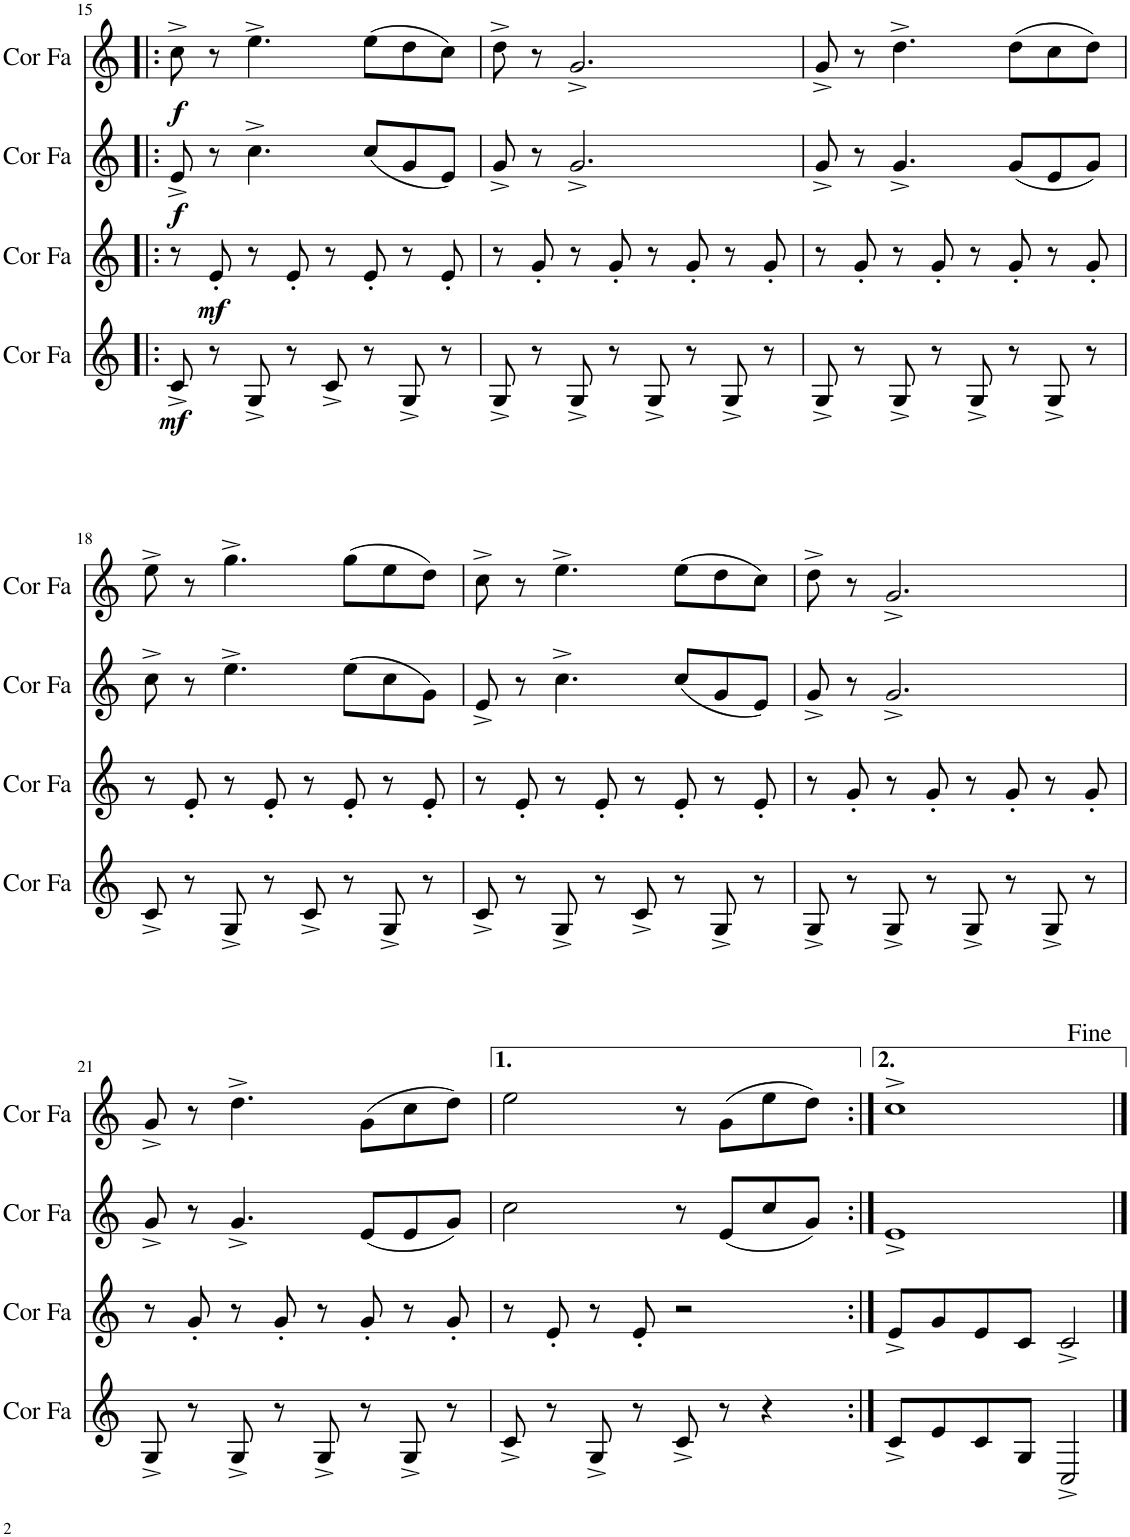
**kern	**dynam	**kern	**dynam	**kern	**dynam	**kern	**dynam
*part4	*part4	*part3	*part3	*part2	*part2	*part1	*part1
*staff4	*staff4	*staff3	*staff3	*staff2	*staff2	*staff1	*staff1
*I"Cor en Fa	*	*I"Cor en Fa	*	*I"Cor en Fa	*	*I"Cor en Fa	*
*I'Cor Fa	*	*I'Cor Fa	*	*I'Cor Fa	*	*I'Cor Fa	*
!!LO:PB:g=z
*clefG2	*	*clefG2	*	*clefG2	*	*clefG2	*
*Trd4c7	*	*Trd4c7	*	*Trd4c7	*	*Trd4c7	*
*k[]	*	*k[]	*	*k[]	*	*k[]	*
*M4/4	*	*M4/4	*	*M4/4	*	*M4/4	*
=15!|:	=15!|:	=15!|:	=15!|:	=15!|:	=15!|:	=15!|:	=15!|:
!	!LO:DY:b	!	!	!	!LO:DY:b	!	!LO:DY:b
8c^/	mf	8r	.	8e^/	f	8cc^\	f
!	!	!	!LO:DY:b	!	!	!	!
8r	.	8e'/	mf	8r	.	8r	.
8G^/	.	8r	.	4.cc^\	.	4.ee^\	.
8r	.	8e'/	.	.	.	.	.
8c^/	.	8r	.	.	.	.	.
8r	.	8e'/	.	(8cc/L	.	(8ee\L	.
8G^/	.	8r	.	8g/	.	8dd\	.
8r	.	8e'/	.	8e/J)	.	8cc\J)	.
=16	=16	=16	=16	=16	=16	=16	=16
8G^/	.	8r	.	8g^/	.	8dd^\	.
8r	.	8g'/	.	8r	.	8r	.
8G^/	.	8r	.	2.g^/	.	2.g^/	.
8r	.	8g'/	.	.	.	.	.
8G^/	.	8r	.	.	.	.	.
8r	.	8g'/	.	.	.	.	.
8G^/	.	8r	.	.	.	.	.
8r	.	8g'/	.	.	.	.	.
=17	=17	=17	=17	=17	=17	=17	=17
8G^/	.	8r	.	8g^/	.	8g^/	.
8r	.	8g'/	.	8r	.	8r	.
8G^/	.	8r	.	4.g^/	.	4.dd^\	.
8r	.	8g'/	.	.	.	.	.
8G^/	.	8r	.	.	.	.	.
8r	.	8g'/	.	(8g/L	.	(8dd\L	.
8G^/	.	8r	.	8e/	.	8cc\	.
8r	.	8g'/	.	8g/J)	.	8dd\J)	.
!!LO:LB:g=z
=18	=18	=18	=18	=18	=18	=18	=18
8c^/	.	8r	.	8cc^\	.	8ee^\	.
8r	.	8e'/	.	8r	.	8r	.
8G^/	.	8r	.	4.ee^\	.	4.gg^\	.
8r	.	8e'/	.	.	.	.	.
8c^/	.	8r	.	.	.	.	.
8r	.	8e'/	.	(8ee\L	.	(8gg\L	.
8G^/	.	8r	.	8cc\	.	8ee\	.
8r	.	8e'/	.	8g\J)	.	8dd\J)	.
=19	=19	=19	=19	=19	=19	=19	=19
8c^/	.	8r	.	8e^/	.	8cc^\	.
8r	.	8e'/	.	8r	.	8r	.
8G^/	.	8r	.	4.cc^\	.	4.ee^\	.
8r	.	8e'/	.	.	.	.	.
8c^/	.	8r	.	.	.	.	.
8r	.	8e'/	.	(8cc/L	.	(8ee\L	.
8G^/	.	8r	.	8g/	.	8dd\	.
8r	.	8e'/	.	8e/J)	.	8cc\J)	.
=20	=20	=20	=20	=20	=20	=20	=20
8G^/	.	8r	.	8g^/	.	8dd^\	.
8r	.	8g'/	.	8r	.	8r	.
8G^/	.	8r	.	2.g^/	.	2.g^/	.
8r	.	8g'/	.	.	.	.	.
8G^/	.	8r	.	.	.	.	.
8r	.	8g'/	.	.	.	.	.
8G^/	.	8r	.	.	.	.	.
8r	.	8g'/	.	.	.	.	.
!!LO:LB:g=z
=21	=21	=21	=21	=21	=21	=21	=21
8G^/	.	8r	.	8g^/	.	8g^/	.
8r	.	8g'/	.	8r	.	8r	.
8G^/	.	8r	.	4.g^/	.	4.dd^\	.
8r	.	8g'/	.	.	.	.	.
8G^/	.	8r	.	.	.	.	.
8r	.	8g'/	.	(8e/L	.	(8g\L	.
8G^/	.	8r	.	8e/	.	8cc\	.
8r	.	8g'/	.	8g/J)	.	8dd\J)	.
=22	=22	=22	=22	=22	=22	=22	=22
8c^/	.	8r	.	2cc\	.	2ee\	.
8r	.	8e'/	.	.	.	.	.
8G^/	.	8r	.	.	.	.	.
8r	.	8e'/	.	.	.	.	.
8c^/	.	2r	.	8r	.	8r	.
8r	.	.	.	(8e/L	.	(8g\L	.
4r	.	.	.	8cc/	.	8ee\	.
.	.	.	.	8g/J)	.	8dd\J)	.
=23:|!	=23:|!	=23:|!	=23:|!	=23:|!	=23:|!	=23:|!	=23:|!
8c^/L	.	8e^/L	.	1e^	.	1cc^	.
8e/	.	8g/	.	.	.	.	.
8c/	.	8e/	.	.	.	.	.
8G/J	.	8c/J	.	.	.	.	.
2C^/	.	2c^/	.	.	.	.	.
==	==	==	==	==	==	==	==
*-	*-	*-	*-	*-	*-	*-	*-
